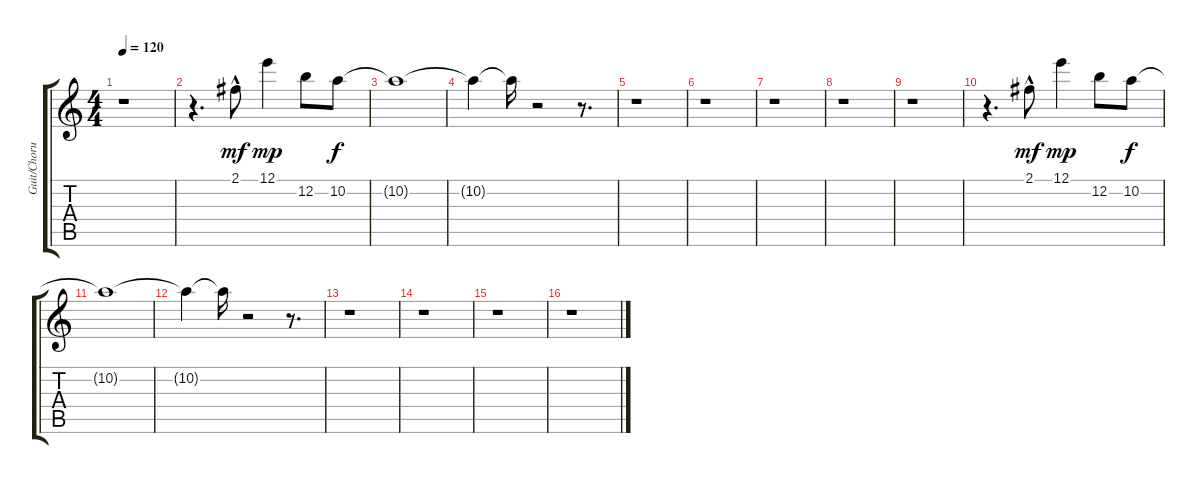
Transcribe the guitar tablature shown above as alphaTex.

\track ("Guit/Chorus" "Guit/Choru") {instrument electricguitarclean}
\staff {score tabs}
\tuning (E4 B3 G3 D3 A2 E2) {hide}
\ts (4 4)
\tempo 120
\clef g2
\ks c
r.1{dy f} |
r.4{d} 2.1{hac}.8{dy mf} 12.1.4{dy mp} 12.2.8 10.2.8{dy f} |
10.2{t}.1 |
10.2{t}.4 10.2{t}.16 r.2 r.8{d} |
r.1 |
r.1 |
r.1 |
r.1 |
r.1 |
r.4{d} 2.1{hac}.8{dy mf} 12.1.4{dy mp} 12.2.8 10.2.8{dy f} |
10.2{t}.1 |
10.2{t}.4 10.2{t}.16 r.2 r.8{d} |
r.1 |
r.1 |
r.1 |
r.1
